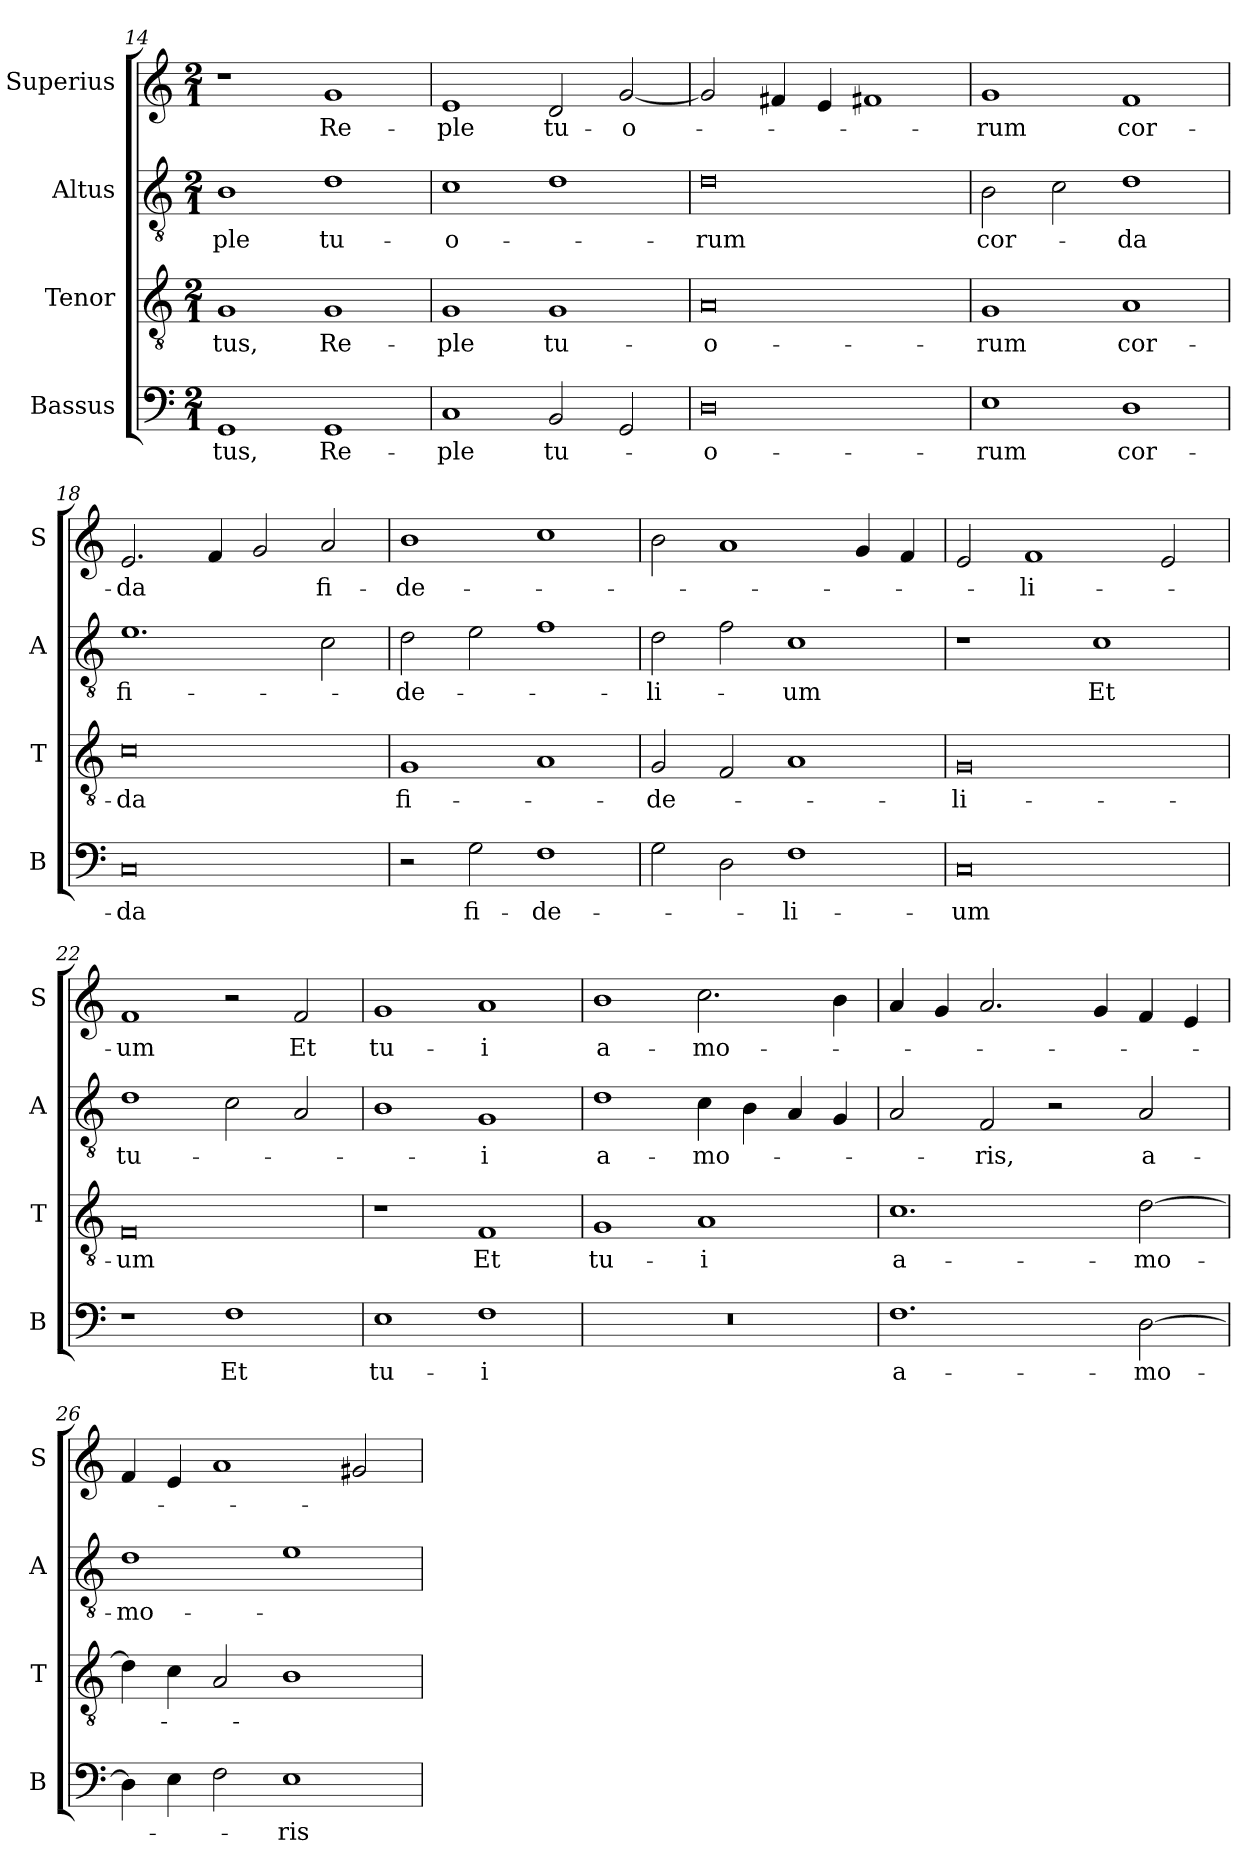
**kern	**text	**kern	**text	**kern	**text	**kern	**text
*part4	*part4	*part3	*part3	*part2	*part2	*part1	*part1
*staff4	*staff4	*staff3	*staff3	*staff2	*staff2	*staff1	*staff1
*I"Bassus	*	*I"Tenor	*	*I"Altus	*	*I"Superius	*
*I'B	*	*I'T	*	*I'A	*	*I'S	*
*clefF4	*	*clefGv2	*	*clefGv2	*	*clefG2	*
*k[]	*	*k[]	*	*k[]	*	*k[]	*
*M2/1	*	*M2/1	*	*M2/1	*	*M2/1	*
=14	=14	=14	=14	=14	=14	=14	=14
1GG	-tus,	1G	-tus,	1B	-ple	1r	.
1GG	Re-	1G	Re-	1d	tu-	1g	Re-
=15	=15	=15	=15	=15	=15	=15	=15
1C	-ple	1G	-ple	1c	-o-	1e	-ple
2BB	tu-	1G	tu-	1d	.	2d	tu-
2GG	.	.	.	.	.	[2g	-o-
=16	=16	=16	=16	=16	=16	=16	=16
0D	-o-	0A	-o-	0d	-rum	2g]	.
.	.	.	.	.	.	4f#X	.
.	.	.	.	.	.	4e	.
.	.	.	.	.	.	1f#X	.
=17	=17	=17	=17	=17	=17	=17	=17
1E	-rum	1G	-rum	2B	cor-	1g	-rum
.	.	.	.	2c	.	.	.
1D	cor-	1A	cor-	1d	-da	1f	cor-
=18	=18	=18	=18	=18	=18	=18	=18
0C	-da	0c	-da	1.e	fi-	2.e	-da
.	.	.	.	.	.	4f	.
.	.	.	.	.	.	2g	.
.	.	.	.	2c	.	2a	fi-
=19	=19	=19	=19	=19	=19	=19	=19
2r	.	1G	fi-	2d	-de-	1b	-de-
2G	fi-	.	.	2e	.	.	.
1F	-de-	1A	.	1f	.	1cc	.
=20	=20	=20	=20	=20	=20	=20	=20
2G	.	2G	-de-	2d	-li-	2b	.
2D	.	2F	.	2f	.	1a	.
1F	-li-	1A	.	1c	-um	.	.
.	.	.	.	.	.	4g	.
.	.	.	.	.	.	4f	.
=21	=21	=21	=21	=21	=21	=21	=21
0C	-um	0G	-li-	1r	.	2e	.
.	.	.	.	.	.	1f	-li-
.	.	.	.	1c	Et	.	.
.	.	.	.	.	.	2e	.
=22	=22	=22	=22	=22	=22	=22	=22
1r	.	0F	-um	1d	tu-	1f	-um
1F	Et	.	.	2c	.	2r	.
.	.	.	.	2A	.	2f	Et
=23	=23	=23	=23	=23	=23	=23	=23
1E	tu-	1r	.	1B	.	1g	tu-
1F	-i	1F	Et	1G	-i	1a	-i
=24	=24	=24	=24	=24	=24	=24	=24
0r	.	1G	tu-	1d	a-	1b	a-
.	.	1A	-i	4c	-mo-	2.cc	-mo-
.	.	.	.	4B	.	.	.
.	.	.	.	4A	.	.	.
.	.	.	.	4G	.	4b	.
=25	=25	=25	=25	=25	=25	=25	=25
1.F	a-	1.c	a-	2A	.	4a	.
.	.	.	.	.	.	4g	.
.	.	.	.	2F	-ris,	2.a	.
.	.	.	.	2r	.	.	.
.	.	.	.	.	.	4g	.
!	!	!	!	!	!LO:LY:i	!	!
[2D	-mo-	[2d	-mo-	2A	a-	4f	.
.	.	.	.	.	.	4e	.
=26	=26	=26	=26	=26	=26	=26	=26
!	!	!	!	!	!LO:LY:i	!	!
4D]	.	4d]	.	1d	-mo-	4f	.
4E	.	4c	.	.	.	4e	.
2F	.	2A	.	.	.	1a	.
1E	-ris	1B	.	1e	.	.	.
.	.	.	.	.	.	2g#X	.
=	=	=	=	=	=	=	=
*-	*-	*-	*-	*-	*-	*-	*-
